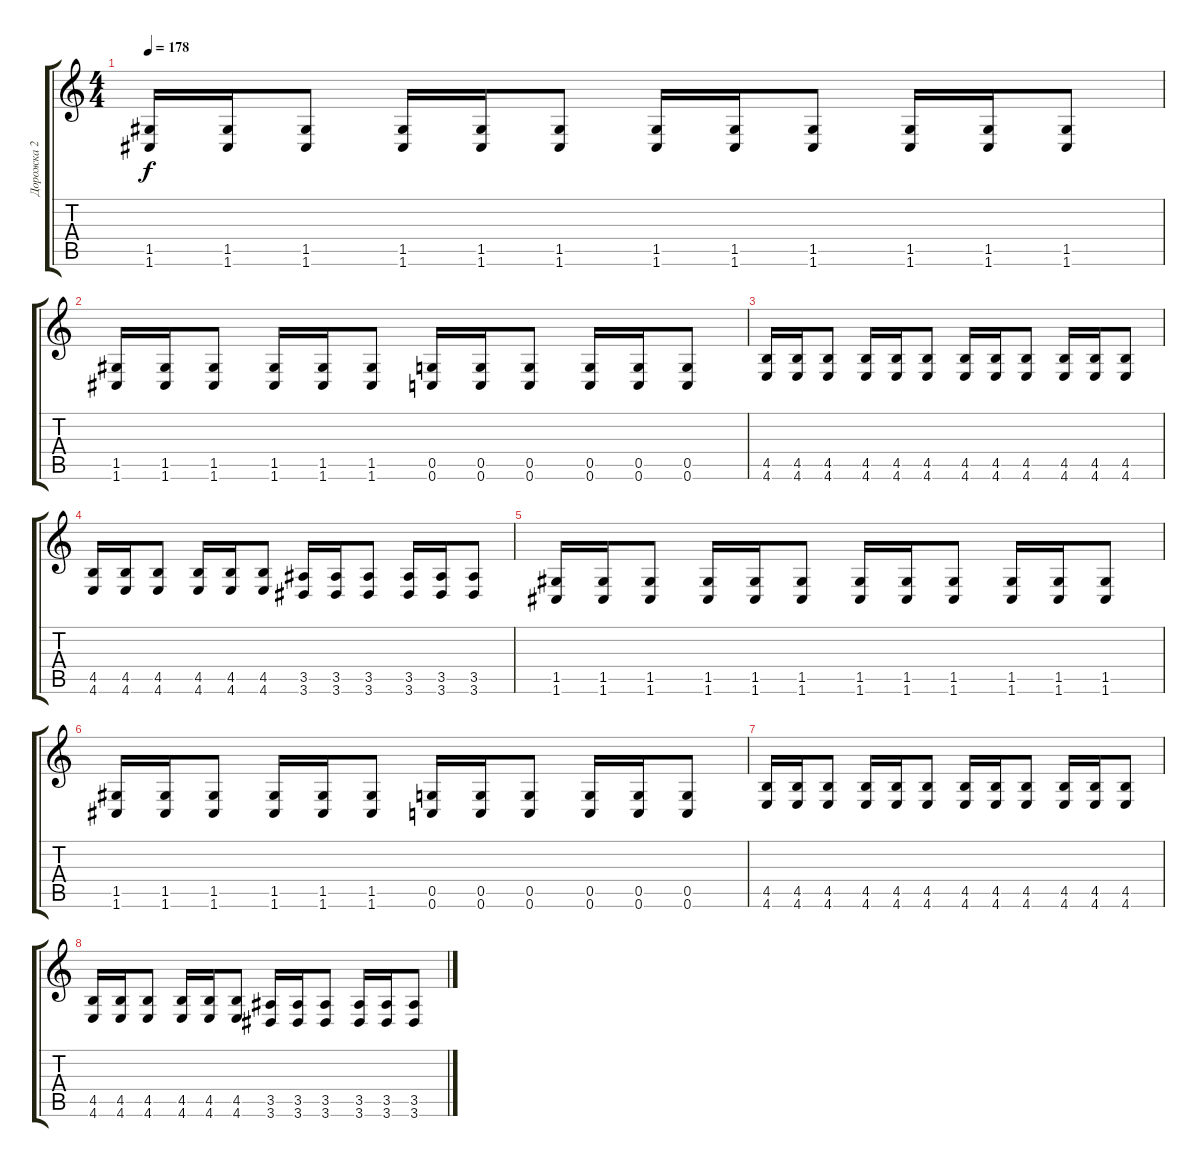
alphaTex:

\track ("Дорожка 2" "Дорожка 2") {instrument distortionguitar}
\staff {score tabs}
\tuning (D4 A3 F3 C3 G2 C2) {hide}
\ts (4 4)
\tempo 178
\clef g2
\ks c
(1.5 1.6).16{dy f volume 4} (1.5 1.6).16 (1.5 1.6).8 (1.5 1.6).16 (1.5 1.6).16 (1.5 1.6).8 (1.5 1.6).16 (1.5 1.6).16 (1.5 1.6).8 (1.5 1.6).16 (1.5 1.6).16 (1.5 1.6).8 |
(1.5 1.6).16 (1.5 1.6).16 (1.5 1.6).8 (1.5 1.6).16 (1.5 1.6).16 (1.5 1.6).8 (0.5 0.6).16 (0.5 0.6).16 (0.5 0.6).8 (0.5 0.6).16 (0.5 0.6).16 (0.5 0.6).8 |
(4.5 4.6).16{volume 2} (4.5 4.6).16 (4.5 4.6).8 (4.5 4.6).16 (4.5 4.6).16 (4.5 4.6).8 (4.5 4.6).16 (4.5 4.6).16 (4.5 4.6).8 (4.5 4.6).16 (4.5 4.6).16 (4.5 4.6).8 |
(4.5 4.6).16 (4.5 4.6).16 (4.5 4.6).8 (4.5 4.6).16 (4.5 4.6).16 (4.5 4.6).8 (3.5 3.6).16 (3.5 3.6).16 (3.5 3.6).8 (3.5 3.6).16 (3.5 3.6).16 (3.5 3.6).8 |
(1.5 1.6).16 (1.5 1.6).16 (1.5 1.6).8 (1.5 1.6).16 (1.5 1.6).16 (1.5 1.6).8 (1.5 1.6).16 (1.5 1.6).16 (1.5 1.6).8 (1.5 1.6).16 (1.5 1.6).16 (1.5 1.6).8 |
(1.5 1.6).16 (1.5 1.6).16 (1.5 1.6).8 (1.5 1.6).16 (1.5 1.6).16 (1.5 1.6).8 (0.5 0.6).16 (0.5 0.6).16 (0.5 0.6).8 (0.5 0.6).16 (0.5 0.6).16 (0.5 0.6).8 |
(4.5 4.6).16{volume 1} (4.5 4.6).16 (4.5 4.6).8 (4.5 4.6).16 (4.5 4.6).16 (4.5 4.6).8 (4.5 4.6).16 (4.5 4.6).16 (4.5 4.6).8 (4.5 4.6).16 (4.5 4.6).16 (4.5 4.6).8 |
(4.5 4.6).16 (4.5 4.6).16 (4.5 4.6).8 (4.5 4.6).16 (4.5 4.6).16 (4.5 4.6).8 (3.5 3.6).16 (3.5 3.6).16 (3.5 3.6).8 (3.5 3.6).16 (3.5 3.6).16 (3.5 3.6).8
